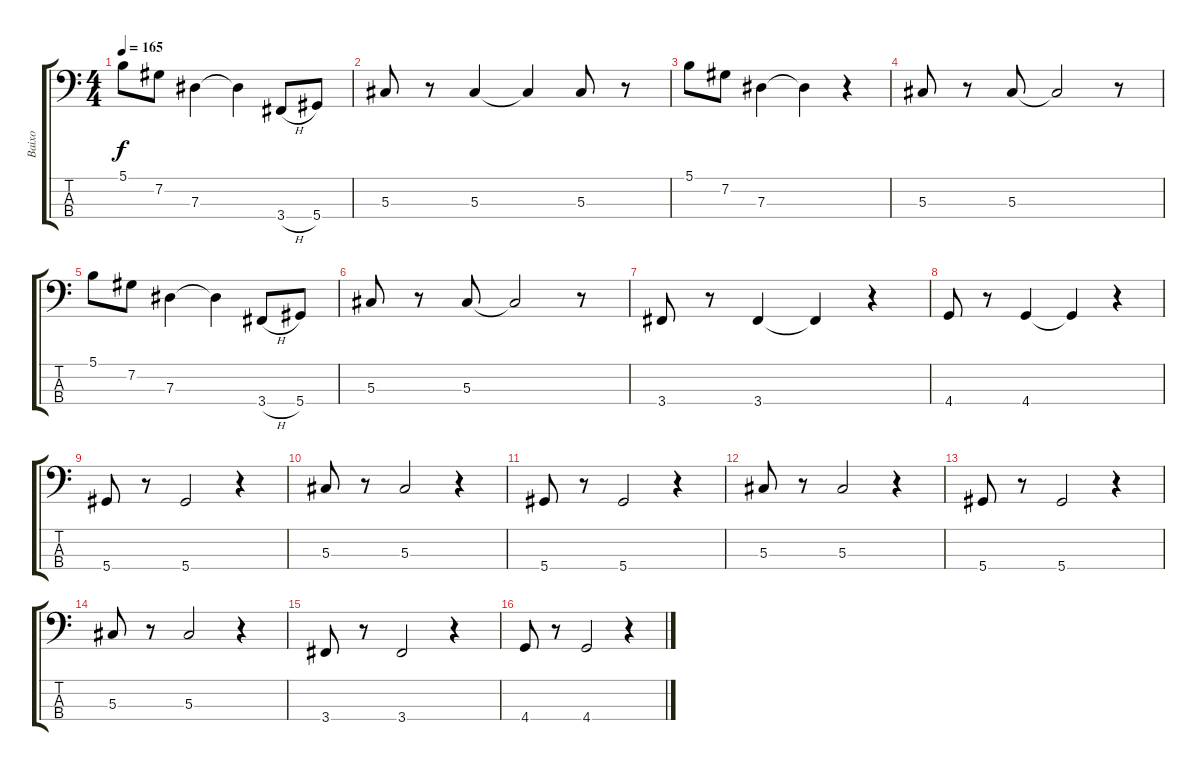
\track ("Baixo" "Baixo") {instrument electricbassfinger}
\staff {score tabs}
\tuning (Gb2 Db2 Ab1 Eb1) {hide}
\ts (4 4)
\tempo 165
\clef f4
\ks c
5.1.8{dy f} 7.2.8 7.3.4 7.3{t}.4 3.4{h}.8 5.4.8 |
5.3.8 r.8 5.3.4 5.3{t}.4 5.3.8 r.8 |
5.1.8 7.2.8 7.3.4 7.3{t}.4 r.4 |
5.3.8 r.8 5.3.8 5.3{t}.2 r.8 |
5.1.8 7.2.8 7.3.4 7.3{t}.4 3.4{h}.8 5.4.8 |
5.3.8 r.8 5.3.8 5.3{t}.2 r.8 |
3.4.8 r.8 3.4.4 3.4{t}.4 r.4 |
4.4.8 r.8 4.4.4 4.4{t}.4 r.4 |
5.4.8 r.8 5.4.2 r.4 |
5.3.8 r.8 5.3.2 r.4 |
5.4.8 r.8 5.4.2 r.4 |
5.3.8 r.8 5.3.2 r.4 |
5.4.8 r.8 5.4.2 r.4 |
5.3.8 r.8 5.3.2 r.4 |
3.4.8 r.8 3.4.2 r.4 |
4.4.8 r.8 4.4.2 r.4
